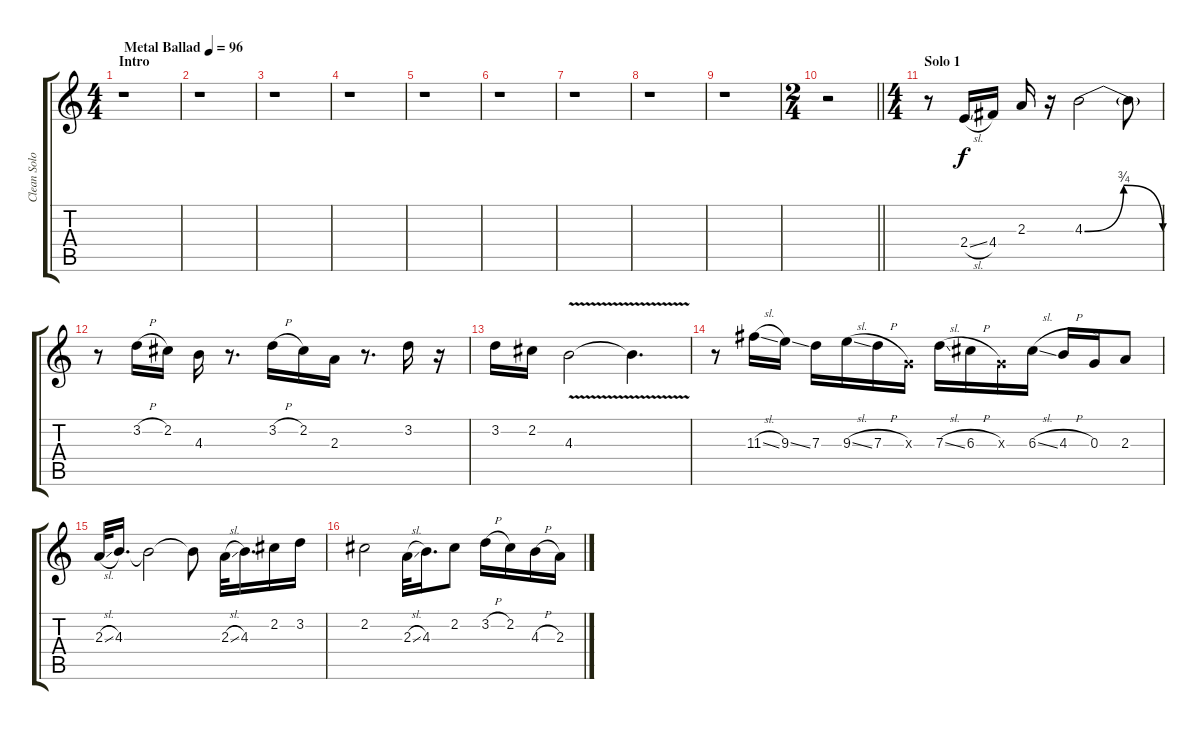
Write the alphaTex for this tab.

\track ("Clean Solo Guitar \"Kirk Hammet\"" "Clean Solo") {instrument electricguitarclean}
\staff {score tabs}
\tuning (E4 B3 G3 D3 A2 E2) {hide}
\ts (4 4)
\section ("" "Intro")
\tempo (96 "Metal Ballad")
\clef g2
\ks c
r.1{dy f instrument electricguitarclean} |
r.1 |
r.1 |
r.1 |
r.1 |
r.1 |
r.1 |
r.1 |
r.1 |
\ts (2 4)
\barLineRight lightlight
r.2 |
\ts (4 4)
\section ("" "Solo 1")
r.8 2.4{sl}.16 4.4.16 2.3.16 r.16 4.3{be (bendrelease 0 0 30 3 45 3 60 0)}.2 4.3{t}.8 |
r.8 3.2{h}.16 2.2.16 4.3.16 r.8{d} 3.2{h}.16 2.2.16 2.3.16 r.8{d} 3.2.16 r.16 |
3.2.16 2.2.16 4.3{v}.2 4.3{t}.4{d} |
r.8 11.3{sl}.16 9.3{ss}.16 7.3.16 9.3{sl}.16 7.3{h}.16 0.3{x}.16 7.3{sl}.16 6.3{h}.16 0.3{x}.16 6.3{sl}.16 4.3{h}.16 0.3.16 2.3.8 |
2.3{sl}.32 4.3.16{d} 4.3{t}.2 4.3{t}.8 2.3{sl}.32 4.3.16{d} 2.2.16 3.2.16 |
2.2.2 2.3{sl}.32 4.3.16{d} 2.2.8 3.2{h}.16 2.2.16 4.3{h}.16 2.3.16
